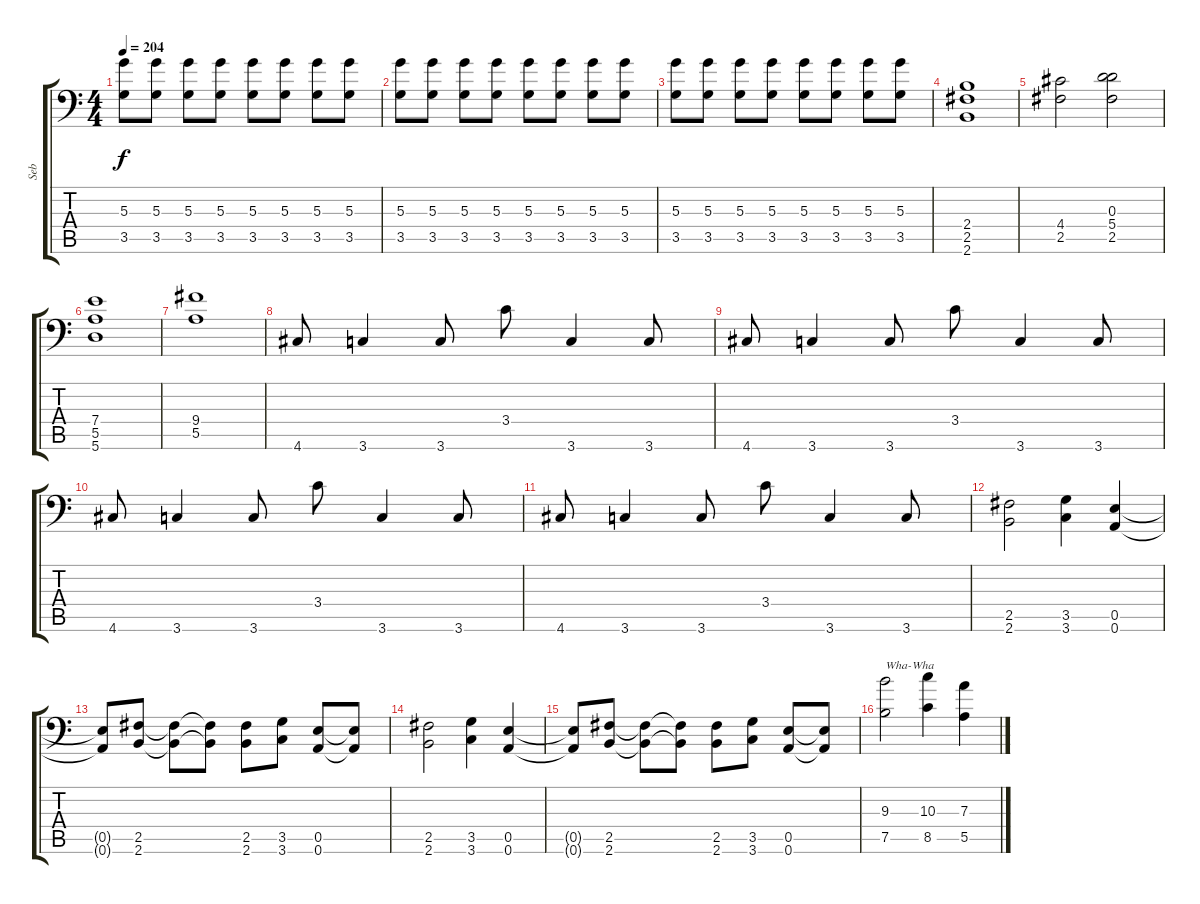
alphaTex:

\track ("Seb" "Seb") {instrument distortionguitar}
\staff {score tabs}
\tuning (B3 Gb3 D3 A2 E2 A1) {hide}
\ts (4 4)
\tempo 204
\clef f4
\ks c
(5.3 3.5).8{dy f} (5.3 3.5).8 (5.3 3.5).8 (5.3 3.5).8 (5.3 3.5).8 (5.3 3.5).8 (5.3 3.5).8 (5.3 3.5).8 |
(5.3 3.5).8 (5.3 3.5).8 (5.3 3.5).8 (5.3 3.5).8 (5.3 3.5).8 (5.3 3.5).8 (5.3 3.5).8 (5.3 3.5).8 |
(5.3 3.5).8 (5.3 3.5).8 (5.3 3.5).8 (5.3 3.5).8 (5.3 3.5).8 (5.3 3.5).8 (5.3 3.5).8 (5.3 3.5).8 |
(2.4 2.5 2.6).1{volume 12} |
(4.4 2.5).2 (0.3 5.4 2.5).2 |
(7.4 5.5 5.6).1 |
(9.4 5.5).1 |
4.6.8 3.6.4 3.6.8 3.4.8 3.6.4 3.6.8 |
4.6.8 3.6.4 3.6.8 3.4.8 3.6.4 3.6.8 |
4.6.8 3.6.4 3.6.8 3.4.8 3.6.4 3.6.8 |
4.6.8 3.6.4 3.6.8 3.4.8 3.6.4 3.6.8 |
(2.5 2.6).2 (3.5 3.6).4 (0.5 0.6).4 |
(0.5{t} 0.6{t}).8 (2.5 2.6).8 (2.5{t} 2.6{t}).8 (2.5{t} 2.6{t}).8 (2.5 2.6).8 (3.5 3.6).8 (0.5 0.6).8 (0.5{t} 0.6{t}).8 |
(2.5 2.6).2 (3.5 3.6).4 (0.5 0.6).4 |
(0.5{t} 0.6{t}).8 (2.5 2.6).8 (2.5{t} 2.6{t}).8 (2.5{t} 2.6{t}).8 (2.5 2.6).8 (3.5 3.6).8 (0.5 0.6).8 (0.5{t} 0.6{t}).8 |
(9.3 7.5).2{txt "Wha-Wha"} (10.3 8.5).4 (7.3 5.5).4
